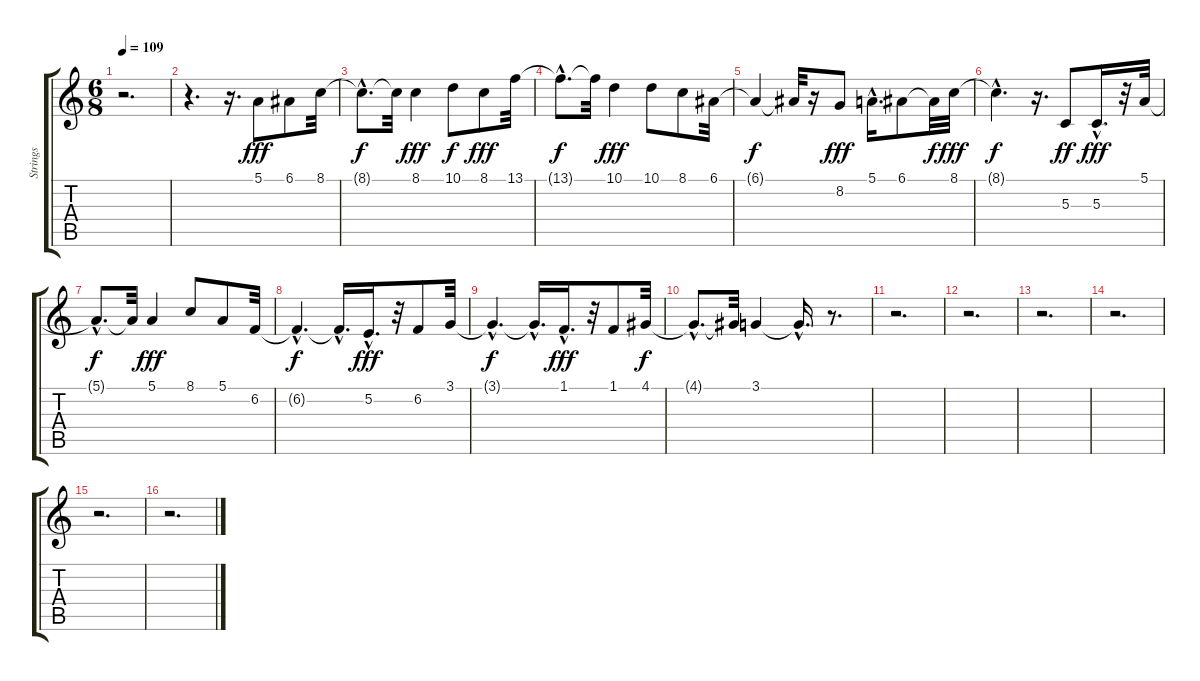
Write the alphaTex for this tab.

\track ("Strings" "Strings") {instrument stringensemble2}
\staff {score tabs}
\tuning (E4 B3 G3 D3 A2 E2) {hide}
\ts (6 8)
\tempo 109
\clef g2
\ks c
r.2{d dy fff instrument stringensemble2} |
r.4{d} r.16{d} 5.1.8 6.1.8 8.1.32 |
8.1{hac t}.8{d dy f} 8.1{t}.32 8.1.4{dy fff} 10.1.8{dy f} 8.1.8{dy fff} 13.1.32 |
13.1{hac t}.8{d dy f} 13.1{t}.32 10.1.4{dy fff} 10.1.8 8.1.8 6.1.32 |
6.1{t}.4{dy f} 6.1{t}.32 r.16 8.2.8{dy fff} 5.1{hac}.16{d} 6.1.8 6.1{t}.32{dy f} 8.1.32{dy fff} |
8.1{hac t}.4{d dy f} r.16{d} 5.3.8{dy ff} 5.3{hac}.16{d dy fff} r.32 5.1.32 |
5.1{hac t}.8{d dy f} 5.1{t}.32 5.1.4{dy fff} 8.1.8 5.1.8 6.2.32 |
6.2{hac t}.4{d dy f} 6.2{hac t}.16{d} 5.2{hac}.16{d dy fff} r.32 6.2.8 3.1.32 |
3.1{hac t}.4{d dy f} 3.1{hac t}.16{d} 1.1{hac}.16{d dy fff} r.32 1.1.8 4.1.32{dy f} |
4.1{hac t}.8{d} 4.1{t}.32 3.1.4 3.1{hac t}.16{d} r.8{d} |
r.2{d} |
r.2{d} |
r.2{d} |
r.2{d} |
r.2{d} |
r.2{d}
